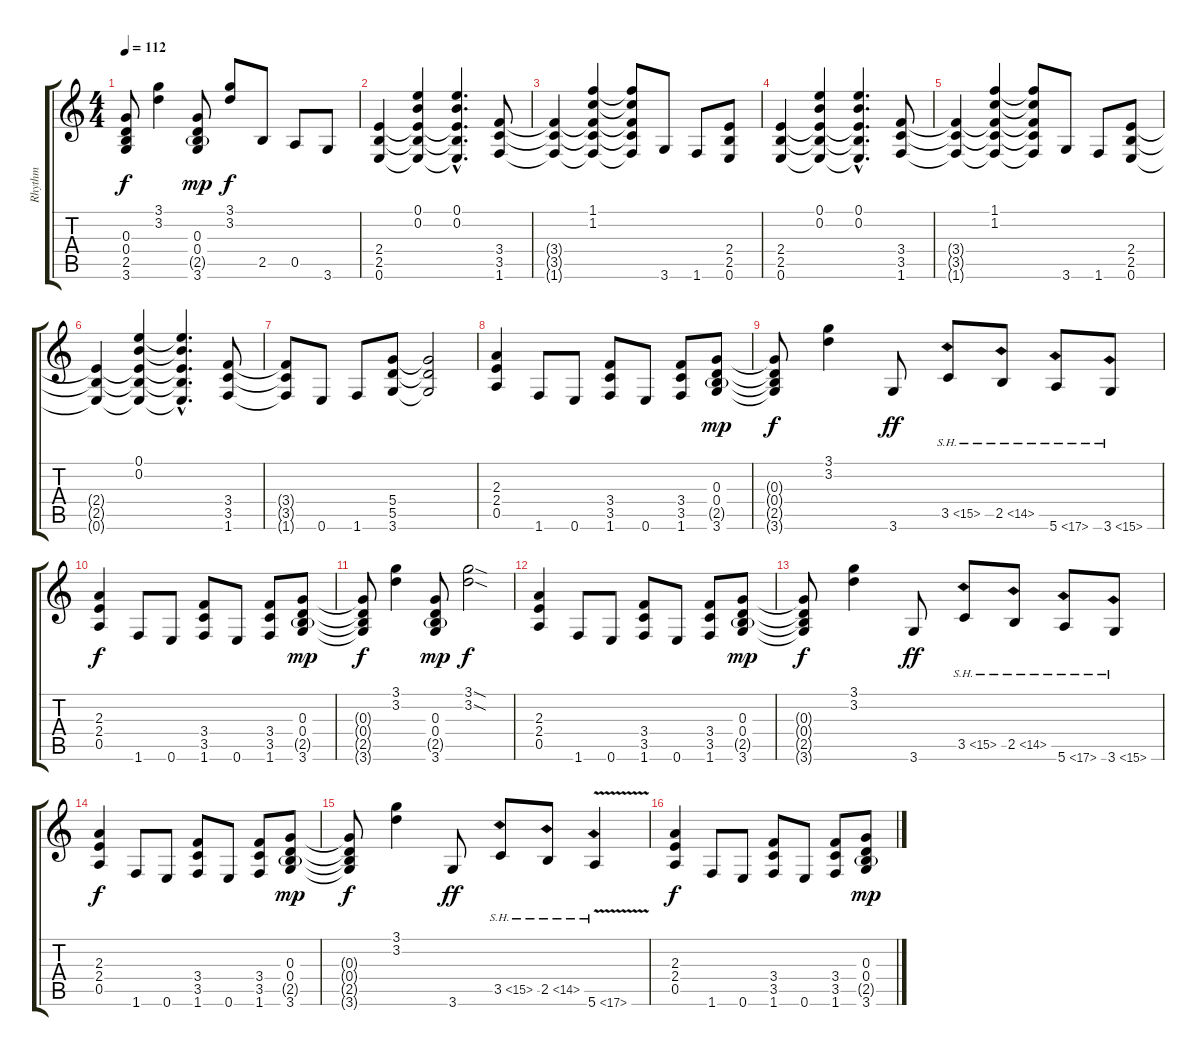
\track ("Rhythm" "Rhythm") {instrument overdrivenguitar}
\staff {score tabs}
\tuning (E4 B3 G3 D3 A2 E2) {hide}
\ts (4 4)
\tempo 112
\clef g2
\ks c
(0.3{t} 0.4{t} 2.5{t} 3.6{t}).8{dy f} (3.1 3.2).4 (0.3 0.4 2.5{g} 3.6).8{dy mp} (3.1 3.2).8{dy f} 2.5.8 0.5.8 3.6.8 |
(2.4 2.5 0.6).4 (0.1 0.2 2.4{t} 2.5{t} 0.6{t}).4 (0.1{hac} 0.2{hac} 2.4{hac t} 2.5{hac t} 0.6{hac t}).4{d} (3.4 3.5 1.6).8 |
(3.4{t} 3.5{t} 1.6{t}).4 (1.1 1.2 3.4{t} 3.5{t} 1.6{t}).4 (1.1{t} 1.2{t} 3.4{t} 3.5{t} 1.6{t}).8 3.6.8 1.6.8 (2.4 2.5 0.6).8 |
(2.4 2.5 0.6).4 (0.1 0.2 2.4{t} 2.5{t} 0.6{t}).4 (0.1{hac} 0.2{hac} 2.4{hac t} 2.5{hac t} 0.6{hac t}).4{d} (3.4 3.5 1.6).8 |
(3.4{t} 3.5{t} 1.6{t}).4 (1.1 1.2 3.4{t} 3.5{t} 1.6{t}).4 (1.1{t} 1.2{t} 3.4{t} 3.5{t} 1.6{t}).8 3.6.8 1.6.8 (2.4 2.5 0.6).8 |
(2.4{t} 2.5{t} 0.6{t}).4 (0.1 0.2 2.4{t} 2.5{t} 0.6{t}).4 (0.1{hac t} 0.2{hac t} 2.4{hac t} 2.5{hac t} 0.6{hac t}).4{d} (3.4 3.5 1.6).8 |
(3.4{t} 3.5{t} 1.6{t}).8 0.6.8 1.6.8 (5.4 5.5 3.6).8 (5.4{t} 5.5{t} 3.6{t}).2 |
(2.3 2.4 0.5).4 1.6.8 0.6.8 (3.4 3.5 1.6).8 0.6.8 (3.4 3.5 1.6).8 (0.3 0.4 2.5{g} 3.6).8{dy mp} |
(0.3{t} 0.4{t} 2.5{t} 3.6{t}).8{dy f} (3.1 3.2).4 3.6.8{dy ff} 3.5{sh 12}.8 2.5{sh 12}.8 5.6{sh 12}.8 3.6{sh 12}.8 |
(2.3 2.4 0.5).4{dy f} 1.6.8 0.6.8 (3.4 3.5 1.6).8 0.6.8 (3.4 3.5 1.6).8 (0.3 0.4 2.5{g} 3.6).8{dy mp} |
(0.3{t} 0.4{t} 2.5{t} 3.6{t}).8{dy f} (3.1 3.2).4 (0.3 0.4 2.5{g} 3.6).8{dy mp} (3.1{sod} 3.2{sod}).2{dy f} |
(2.3 2.4 0.5).4 1.6.8 0.6.8 (3.4 3.5 1.6).8 0.6.8 (3.4 3.5 1.6).8 (0.3 0.4 2.5{g} 3.6).8{dy mp} |
(0.3{t} 0.4{t} 2.5{t} 3.6{t}).8{dy f} (3.1 3.2).4 3.6.8{dy ff} 3.5{sh 12}.8 2.5{sh 12}.8 5.6{sh 12}.8 3.6{sh 12}.8 |
(2.3 2.4 0.5).4{dy f} 1.6.8 0.6.8 (3.4 3.5 1.6).8 0.6.8 (3.4 3.5 1.6).8 (0.3 0.4 2.5{g} 3.6).8{dy mp} |
(0.3{t} 0.4{t} 2.5{t} 3.6{t}).8{dy f} (3.1 3.2).4 3.6.8{dy ff} 3.5{sh 12}.8 2.5{sh 12}.8 5.6{sh 12 v}.4 |
(2.3 2.4 0.5).4{dy f} 1.6.8 0.6.8 (3.4 3.5 1.6).8 0.6.8 (3.4 3.5 1.6).8 (0.3 0.4 2.5{g} 3.6).8{dy mp}
